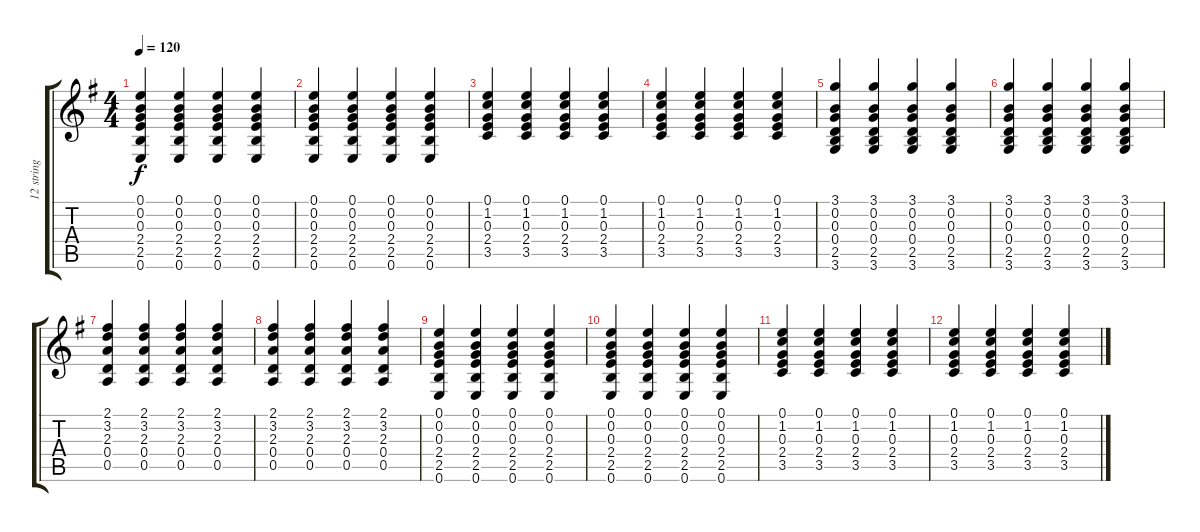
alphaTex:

\track ("12 string Acoustic" "12 string ") {instrument acousticguitarsteel}
\staff {score tabs}
\tuning (E4 B3 G3 D3 A2 E2) {hide}
\ts (4 4)
\tempo 120
\clef g2
\ks g
(0.1 0.2 0.3 2.4 2.5 0.6).4{dy f} (0.1 0.2 0.3 2.4 2.5 0.6).4 (0.1 0.2 0.3 2.4 2.5 0.6).4 (0.1 0.2 0.3 2.4 2.5 0.6).4 |
(0.1 0.2 0.3 2.4 2.5 0.6).4 (0.1 0.2 0.3 2.4 2.5 0.6).4 (0.1 0.2 0.3 2.4 2.5 0.6).4 (0.1 0.2 0.3 2.4 2.5 0.6).4 |
(0.1 1.2 0.3 2.4 3.5).4 (0.1 1.2 0.3 2.4 3.5).4 (0.1 1.2 0.3 2.4 3.5).4 (0.1 1.2 0.3 2.4 3.5).4 |
(0.1 1.2 0.3 2.4 3.5).4 (0.1 1.2 0.3 2.4 3.5).4 (0.1 1.2 0.3 2.4 3.5).4 (0.1 1.2 0.3 2.4 3.5).4 |
(3.1 0.2 0.3 0.4 2.5 3.6).4 (3.1 0.2 0.3 0.4 2.5 3.6).4 (3.1 0.2 0.3 0.4 2.5 3.6).4 (3.1 0.2 0.3 0.4 2.5 3.6).4 |
(3.1 0.2 0.3 0.4 2.5 3.6).4 (3.1 0.2 0.3 0.4 2.5 3.6).4 (3.1 0.2 0.3 0.4 2.5 3.6).4 (3.1 0.2 0.3 0.4 2.5 3.6).4 |
(2.1 3.2 2.3 0.4 0.5).4 (2.1 3.2 2.3 0.4 0.5).4 (2.1 3.2 2.3 0.4 0.5).4 (2.1 3.2 2.3 0.4 0.5).4 |
(2.1 3.2 2.3 0.4 0.5).4 (2.1 3.2 2.3 0.4 0.5).4 (2.1 3.2 2.3 0.4 0.5).4 (2.1 3.2 2.3 0.4 0.5).4 |
(0.1 0.2 0.3 2.4 2.5 0.6).4 (0.1 0.2 0.3 2.4 2.5 0.6).4 (0.1 0.2 0.3 2.4 2.5 0.6).4 (0.1 0.2 0.3 2.4 2.5 0.6).4 |
(0.1 0.2 0.3 2.4 2.5 0.6).4 (0.1 0.2 0.3 2.4 2.5 0.6).4 (0.1 0.2 0.3 2.4 2.5 0.6).4 (0.1 0.2 0.3 2.4 2.5 0.6).4 |
(0.1 1.2 0.3 2.4 3.5).4 (0.1 1.2 0.3 2.4 3.5).4 (0.1 1.2 0.3 2.4 3.5).4 (0.1 1.2 0.3 2.4 3.5).4 |
(0.1 1.2 0.3 2.4 3.5).4 (0.1 1.2 0.3 2.4 3.5).4 (0.1 1.2 0.3 2.4 3.5).4 (0.1 1.2 0.3 2.4 3.5).4
